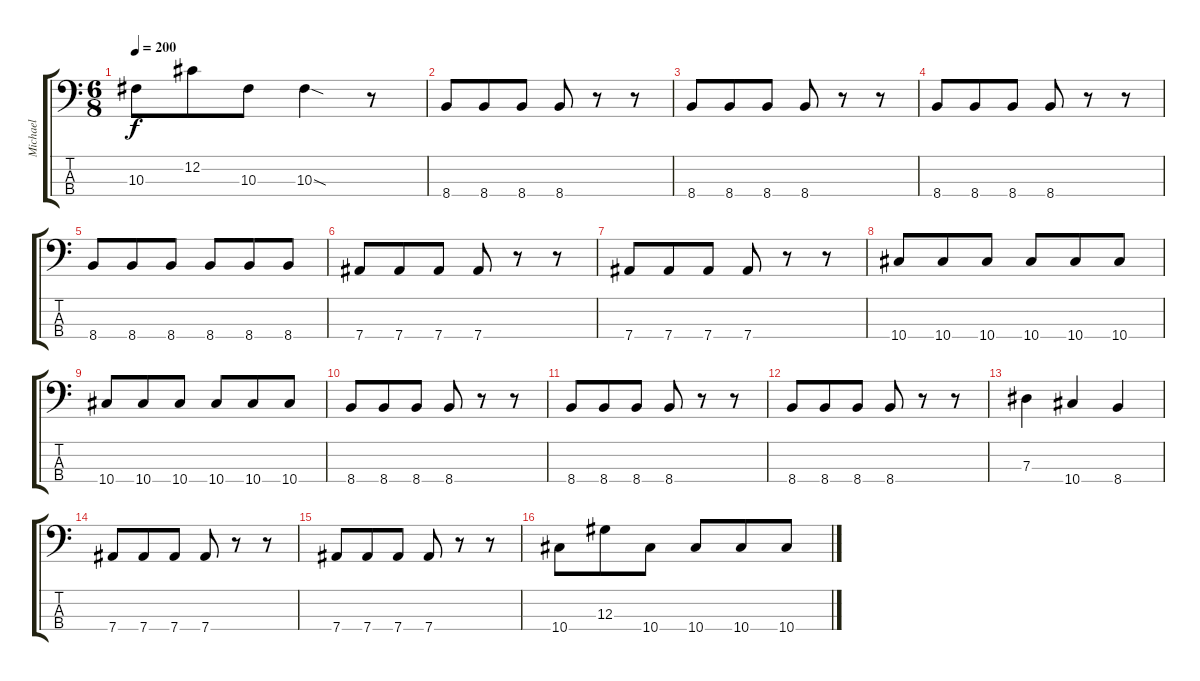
\track ("Michael" "Michael") {instrument electricbassfinger}
\staff {score tabs}
\tuning (Gb2 Db2 Ab1 Eb1) {hide}
\ts (6 8)
\tempo 200
\clef f4
\ks c
10.3.8{dy f} 12.2.8 10.3.8 10.3{sod}.4 r.8 |
8.4.8 8.4.8 8.4.8 8.4.8 r.8 r.8 |
8.4.8 8.4.8 8.4.8 8.4.8 r.8 r.8 |
8.4.8 8.4.8 8.4.8 8.4.8 r.8 r.8 |
8.4.8 8.4.8 8.4.8 8.4.8 8.4.8 8.4.8 |
7.4.8 7.4.8 7.4.8 7.4.8 r.8 r.8 |
7.4.8 7.4.8 7.4.8 7.4.8 r.8 r.8 |
10.4.8 10.4.8 10.4.8 10.4.8 10.4.8 10.4.8 |
10.4.8 10.4.8 10.4.8 10.4.8 10.4.8 10.4.8 |
8.4.8 8.4.8 8.4.8 8.4.8 r.8 r.8 |
8.4.8 8.4.8 8.4.8 8.4.8 r.8 r.8 |
8.4.8 8.4.8 8.4.8 8.4.8 r.8 r.8 |
7.3.4 10.4.4 8.4.4 |
7.4.8 7.4.8 7.4.8 7.4.8 r.8 r.8 |
7.4.8 7.4.8 7.4.8 7.4.8 r.8 r.8 |
10.4.8 12.3.8 10.4.8 10.4.8 10.4.8 10.4.8
